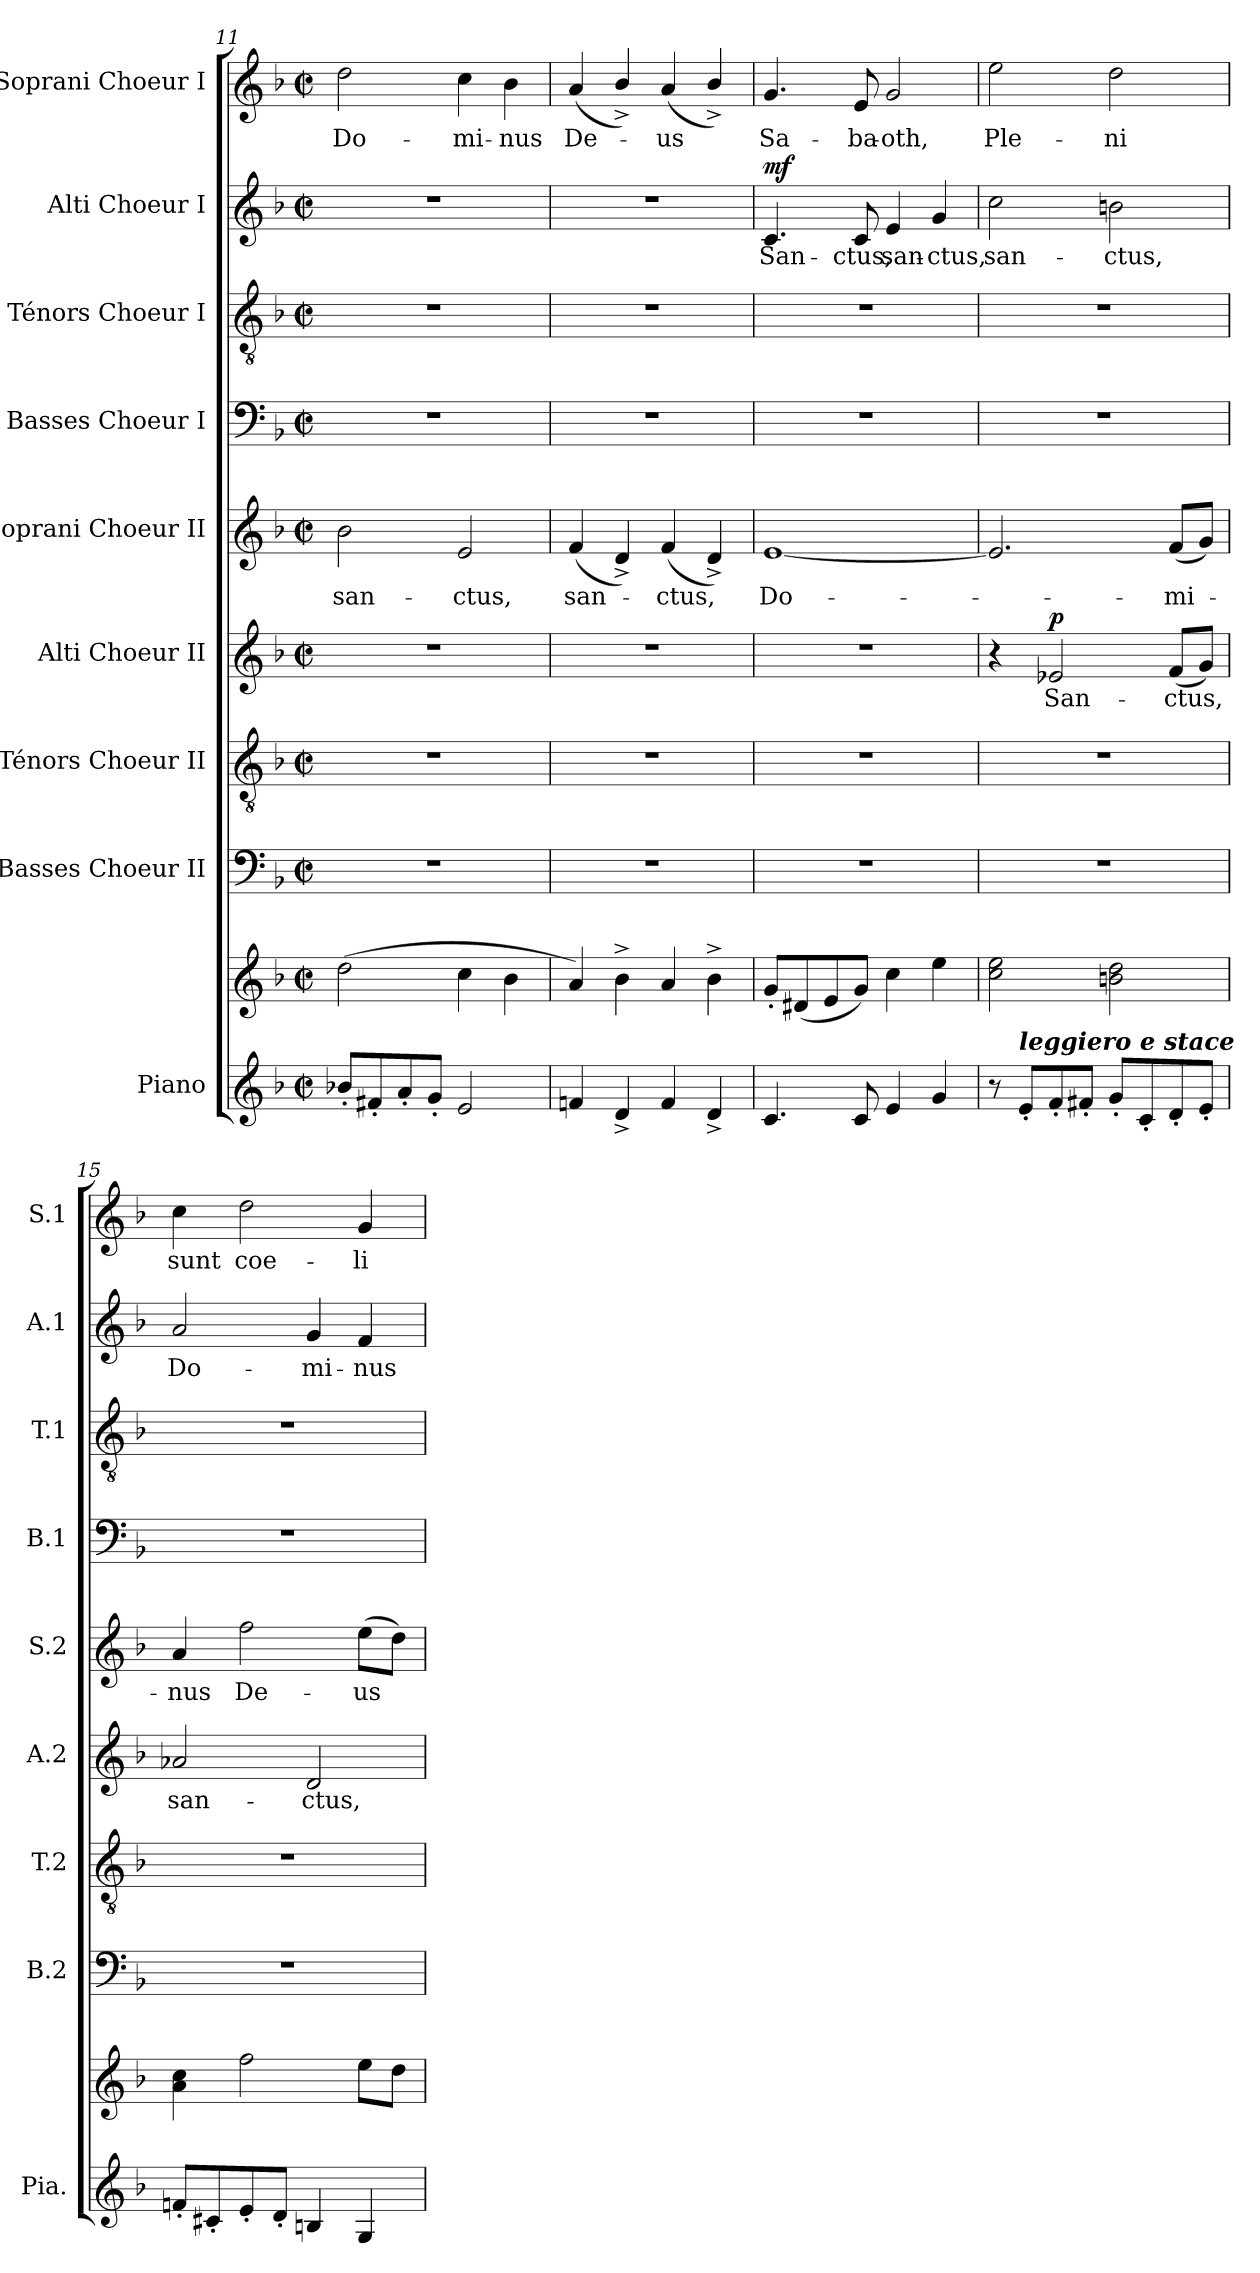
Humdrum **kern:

**kern	**kern	**kern	**kern	**kern	**text	**dynam	**kern	**text	**kern	**kern	**kern	**text	**dynam	**kern	**text
*part9	*part9	*part8	*part7	*part6	*part6	*part6	*part5	*part5	*part4	*part3	*part2	*part2	*part2	*part1	*part1
*staff10	*staff9	*staff8	*staff7	*staff6	*staff6	*staff6	*staff5	*staff5	*staff4	*staff3	*staff2	*staff2	*staff2	*staff1	*staff1
*I"Piano	*	*I"Basses Choeur II	*I"Ténors Choeur II	*I"Alti Choeur II	*	*	*I"Soprani Choeur II	*	*I"Basses Choeur I	*I"Ténors Choeur I	*I"Alti Choeur I	*	*	*I"Soprani Choeur I	*
*I'Pia.	*	*I'B.2	*I'T.2	*I'A.2	*	*	*I'S.2	*	*I'B.1	*I'T.1	*I'A.1	*	*	*I'S.1	*
*clefG2	*clefG2	*clefF4	*clefGv2	*clefG2	*	*	*clefG2	*	*clefF4	*clefGv2	*clefG2	*	*	*clefG2	*
*	*	*	*	*ITrd2c3	*	*	*	*	*	*	*	*	*	*	*
*k[b-]	*k[b-]	*k[b-]	*k[b-]	*k[f#c#]	*	*	*k[b-]	*	*k[b-]	*k[b-]	*k[b-]	*	*	*k[b-]	*
*M2/2	*M2/2	*M2/2	*M2/2	*M2/2	*	*	*M2/2	*	*M2/2	*M2/2	*M2/2	*	*	*M2/2	*
*met(c|)	*met(c|)	*met(c|)	*met(c|)	*met(c|)	*	*	*met(c|)	*	*met(c|)	*met(c|)	*met(c|)	*	*	*met(c|)	*
=11	=11	=11	=11	=11	=11	=11	=11	=11	=11	=11	=11	=11	=11	=11	=11
8b-X'/L	(2dd\	1r	1r	1r	.	.	2b-\	san-	1r	1r	1r	.	.	2dd\	Do-
8f#X'/	.	.	.	.	.	.	.	.	.	.	.	.	.	.	.
8a'/	.	.	.	.	.	.	.	.	.	.	.	.	.	.	.
8g'/J	.	.	.	.	.	.	.	.	.	.	.	.	.	.	.
2e/	4cc\	.	.	.	.	.	2e/	-ctus,	.	.	.	.	.	4cc\	-mi-
.	4b-\	.	.	.	.	.	.	.	.	.	.	.	.	4b-\	-nus
!!LO:PB:g=z
=12	=12	=12	=12	=12	=12	=12	=12	=12	=12	=12	=12	=12	=12	=12	=12
4fn/	4a/)	1r	1r	1r	.	.	(4f/	san-	1r	1r	1r	.	.	(4a/	De-
4d^/	4b-^\	.	.	.	.	.	4d^/)	.	.	.	.	.	.	4b-^/)	.
4f/	4a/	.	.	.	.	.	(4f/	-ctus,	.	.	.	.	.	(4a/	-us
4d^/	4b-^\	.	.	.	.	.	4d^/)	.	.	.	.	.	.	4b-^/)	.
=13	=13	=13	=13	=13	=13	=13	=13	=13	=13	=13	=13	=13	=13	=13	=13
!	!	!	!	!	!	!	!	!	!	!	!	!	!LO:DY:a	!	!
4.c/	8g'/L	1r	1r	1r	.	.	[1e	Do-	1r	1r	4.ci/	San-	mf	4.g/	Sa-
.	(8d#X/	.	.	.	.	.	.	.	.	.	.	.	.	.	.
.	8e/	.	.	.	.	.	.	.	.	.	.	.	.	.	.
8c/	8g/J)	.	.	.	.	.	.	.	.	.	8ci/	-ctus,	.	8e/	-ba-
4e/	4cc\	.	.	.	.	.	.	.	.	.	4ei/	san-	.	2g/	-oth,
4g/	4ee\	.	.	.	.	.	.	.	.	.	4gi/	-ctus,	.	.	.
=14	=14	=14	=14	=14	=14	=14	=14	=14	=14	=14	=14	=14	=14	=14	=14
8r	2cc\ 2ee\	1r	1r	4r	.	.	2.e/]	.	1r	1r	2cci\	san-	.	2ee\	Ple-
!LO:TX:a:Bi:t=leggiero e stace	!	!	!	!	!	!	!	!	!	!	!	!	!	!	!
8e'/L	.	.	.	.	.	.	.	.	.	.	.	.	.	.	.
!	!	!	!	!	!	!LO:DY:a	!	!	!	!	!	!	!	!	!
8f'/	.	.	.	2cni/	San-	p	.	.	.	.	.	.	.	.	.
8f#X'/J	.	.	.	.	.	.	.	.	.	.	.	.	.	.	.
8g'/L	2bn\ 2dd\	.	.	.	.	.	.	.	.	.	2bni\	-ctus,	.	2dd\	-ni
8c'/	.	.	.	.	.	.	.	.	.	.	.	.	.	.	.
8d'/	.	.	.	(8di/L	-ctus,	.	(8f/L	-mi-	.	.	.	.	.	.	.
8e'/J	.	.	.	8ei/J)	.	.	8g/J)	.	.	.	.	.	.	.	.
=15	=15	=15	=15	=15	=15	=15	=15	=15	=15	=15	=15	=15	=15	=15	=15
8fn'/L	4a\ 4cc\	1r	1r	2fni/	san-	.	4a/	-nus	1r	1r	2ai/	Do-	.	4cc\	sunt
8c#X'/	.	.	.	.	.	.	.	.	.	.	.	.	.	.	.
8e'/	2ff\	.	.	.	.	.	2ff\	De-	.	.	.	.	.	2dd\	coe-
8d'/J	.	.	.	.	.	.	.	.	.	.	.	.	.	.	.
4Bn/	.	.	.	2Bi/	-ctus,	.	.	.	.	.	4gi/	-mi-	.	.	.
4G/	8ee\L	.	.	.	.	.	(8ee\L	-us	.	.	4fi/	-nus	.	4g/	-li
.	8dd\J	.	.	.	.	.	8dd\J)	.	.	.	.	.	.	.	.
=	=	=	=	=	=	=	=	=	=	=	=	=	=	=	=
*-	*-	*-	*-	*-	*-	*-	*-	*-	*-	*-	*-	*-	*-	*-	*-
